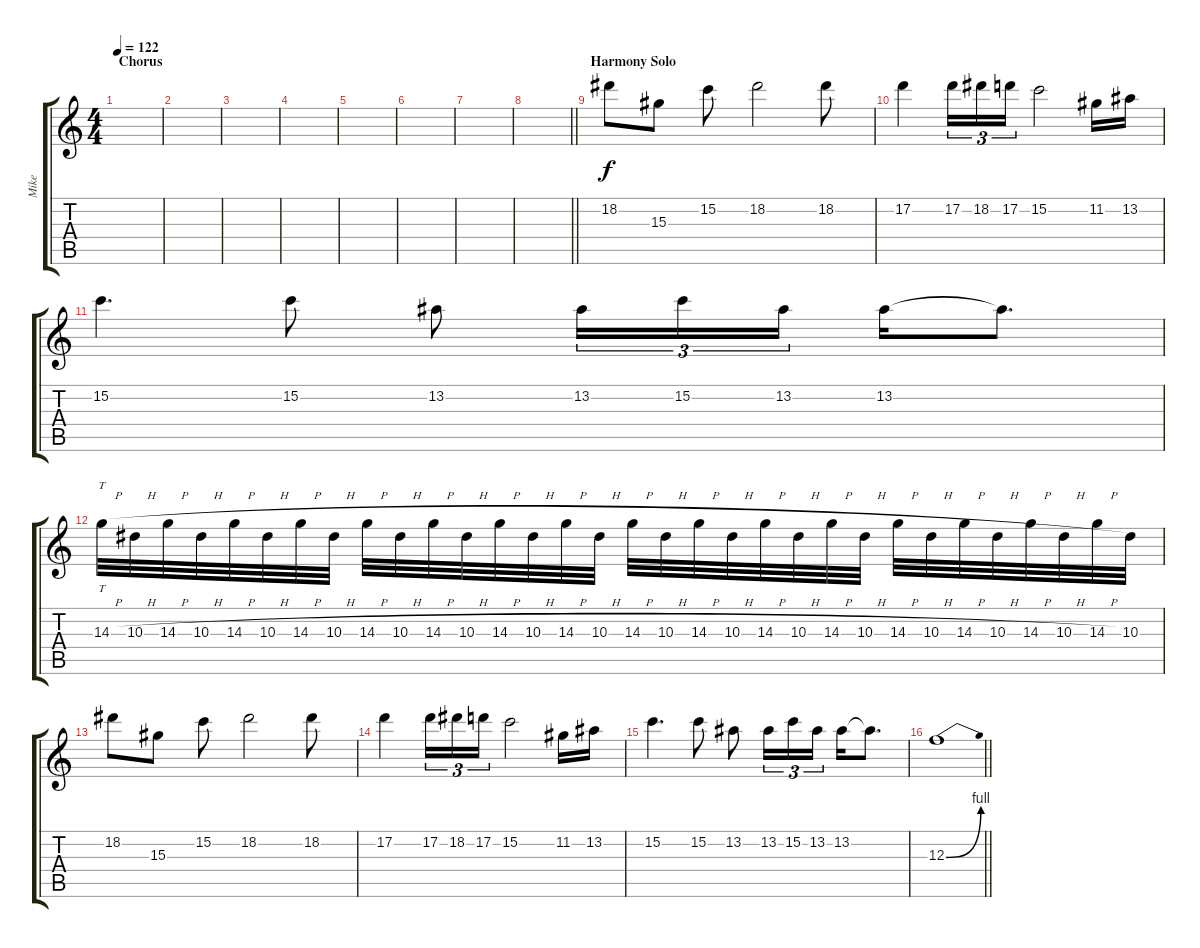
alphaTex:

\track ("Mike" "Mike") {instrument overdrivenguitar}
\staff {score tabs}
\tuning (D4 A3 F3 C3 G2 D2) {hide}
\ts (4 4)
\section ("" "Chorus")
\tempo 122
\clef g2
\ks c
|
|
|
|
|
|
|
\barLineRight lightlight
|
\section ("" "Harmony Solo")
18.2.8 15.3.8 15.2.8 18.2.2 18.2.8 |
17.2.4 17.2.16{tu (3 2)} 18.2.16{tu (3 2)} 17.2.16{tu (3 2)} 15.2.2 11.2.16 13.2.16 |
15.2.4{d} 15.2.8 13.2.8 13.2.16{tu (3 2)} 15.2.16{tu (3 2)} 13.2.16{tu (3 2)} 13.2.16 13.2{t}.8{d} |
14.3{h}.32{tt} 10.3{h}.32 14.3{h}.32 10.3{h}.32 14.3{h}.32 10.3{h}.32 14.3{h}.32 10.3{h}.32 14.3{h}.32 10.3{h}.32 14.3{h}.32 10.3{h}.32 14.3{h}.32 10.3{h}.32 14.3{h}.32 10.3{h}.32 14.3{h}.32 10.3{h}.32 14.3{h}.32 10.3{h}.32 14.3{h}.32 10.3{h}.32 14.3{h}.32 10.3{h}.32 14.3{h}.32 10.3{h}.32 14.3{h}.32 10.3{h}.32 14.3{h}.32 10.3{h}.32 14.3{h}.32 10.3.32 |
18.2.8 15.3.8 15.2.8 18.2.2 18.2.8 |
17.2.4 17.2.16{tu (3 2)} 18.2.16{tu (3 2)} 17.2.16{tu (3 2)} 15.2.2 11.2.16 13.2.16 |
15.2.4{d} 15.2.8 13.2.8 13.2.16{tu (3 2)} 15.2.16{tu (3 2)} 13.2.16{tu (3 2)} 13.2.16 13.2{t}.8{d} |
\barLineRight lightlight
12.3{be (bend 0 0 60 4)}.1
